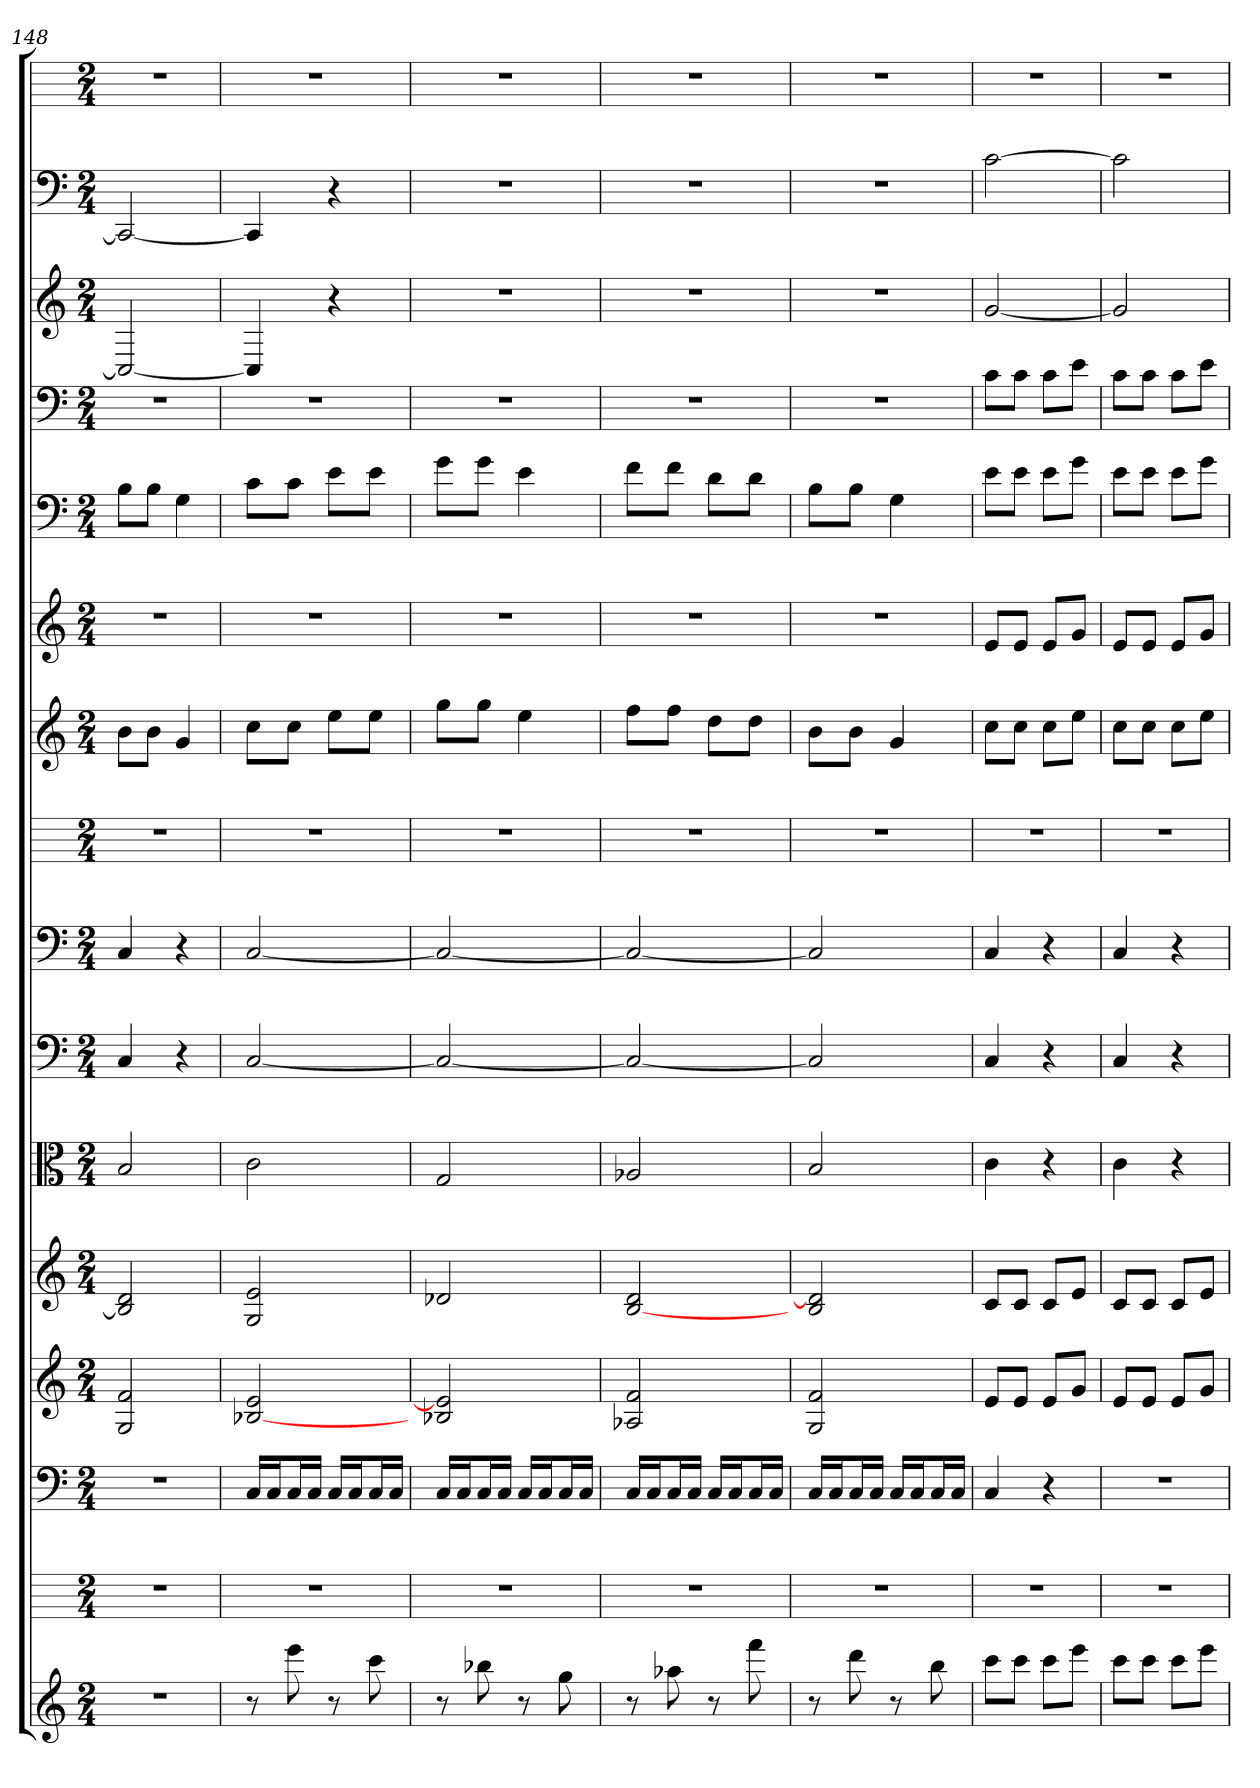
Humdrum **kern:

**kern	**kern	**kern	**kern	**kern	**kern	**kern	**kern	**kern	**kern	**kern	**kern	**kern	**kern	**kern	**kern
*part16	*part15	*part14	*part13	*part12	*part11	*part10	*part9	*part8	*part7	*part6	*part5	*part4	*part3	*part2	*part1
*staff16	*staff15	*staff14	*staff13	*staff12	*staff11	*staff10	*staff9	*staff8	*staff7	*staff6	*staff5	*staff4	*staff3	*staff2	*staff1
*	*	*clefF4	*	*	*clefC3	*clefF4	*clefF4	*	*	*	*clefF4	*clefF4	*	*	*
*k[]	*k[]	*k[]	*k[]	*k[]	*k[]	*k[]	*k[]	*k[]	*k[]	*k[]	*k[]	*k[]	*k[]	*k[]	*k[]
*C:	*C:	*C:	*C:	*C:	*C:	*C:	*C:	*C:	*C:	*C:	*C:	*C:	*C:	*C:	*C:
*M2/4	*M2/4	*M2/4	*M2/4	*M2/4	*M2/4	*M2/4	*M2/4	*M2/4	*M2/4	*M2/4	*M2/4	*M2/4	*M2/4	*M2/4	*M2/4
=148	=148	=148	=148	=148	=148	=148	=148	=148	=148	=148	=148	=148	=148	=148	=148
2r	2r	2r	2G 2f	2B] 2d	2B	4C	4C	2r	8bL	2r	8B\L	2r	2C_	2CC_	2r
.	.	.	.	.	.	.	.	.	8bJ	.	8B\J	.	.	.	.
.	.	.	.	.	.	4r	4r	.	4g	.	4G	.	.	.	.
=149	=149	=149	=149	=149	=149	=149	=149	=149	=149	=149	=149	=149	=149	=149	=149
8r	2r	16C/LL	[2B-X 2e	2G 2e	2c	[2C	[2C	2r	8ccL	2r	8c\L	2r	4C]	4CC]	2r
.	.	16C/J	.	.	.	.	.	.	.	.	.	.	.	.	.
8eee	.	16C/L	.	.	.	.	.	.	8ccJ	.	8c\J	.	.	.	.
.	.	16C/JJ	.	.	.	.	.	.	.	.	.	.	.	.	.
8r	.	16C/LL	.	.	.	.	.	.	8eeL	.	8e\L	.	4r	4r	.
.	.	16C/J	.	.	.	.	.	.	.	.	.	.	.	.	.
8ccc	.	16C/L	.	.	.	.	.	.	8eeJ	.	8e\J	.	.	.	.
.	.	16C/JJ	.	.	.	.	.	.	.	.	.	.	.	.	.
=150	=150	=150	=150	=150	=150	=150	=150	=150	=150	=150	=150	=150	=150	=150	=150
8r	2r	16C/LL	2B-X 2e]	2d-X	2G	2C_	2C_	2r	8ggL	2r	8g\L	2r	2r	2r	2r
.	.	16C/J	.	.	.	.	.	.	.	.	.	.	.	.	.
8bb-X	.	16C/L	.	.	.	.	.	.	8ggJ	.	8g\J	.	.	.	.
.	.	16C/JJ	.	.	.	.	.	.	.	.	.	.	.	.	.
8r	.	16C/LL	.	.	.	.	.	.	4ee	.	4e	.	.	.	.
.	.	16C/J	.	.	.	.	.	.	.	.	.	.	.	.	.
8gg	.	16C/L	.	.	.	.	.	.	.	.	.	.	.	.	.
.	.	16C/JJ	.	.	.	.	.	.	.	.	.	.	.	.	.
=151	=151	=151	=151	=151	=151	=151	=151	=151	=151	=151	=151	=151	=151	=151	=151
8r	2r	16C/LL	2A-X 2f	[2B 2d	2A-X	2C_	2C_	2r	8ffL	2r	8f\L	2r	2r	2r	2r
.	.	16C/J	.	.	.	.	.	.	.	.	.	.	.	.	.
8aa-X	.	16C/L	.	.	.	.	.	.	8ffJ	.	8f\J	.	.	.	.
.	.	16C/JJ	.	.	.	.	.	.	.	.	.	.	.	.	.
8r	.	16C/LL	.	.	.	.	.	.	8ddL	.	8d\L	.	.	.	.
.	.	16C/J	.	.	.	.	.	.	.	.	.	.	.	.	.
8fff	.	16C/L	.	.	.	.	.	.	8ddJ	.	8d\J	.	.	.	.
.	.	16C/JJ	.	.	.	.	.	.	.	.	.	.	.	.	.
=152	=152	=152	=152	=152	=152	=152	=152	=152	=152	=152	=152	=152	=152	=152	=152
8r	2r	16C/LL	2G 2f	2B 2d]	2B	2C]	2C]	2r	8bL	2r	8B\L	2r	2r	2r	2r
.	.	16C/J	.	.	.	.	.	.	.	.	.	.	.	.	.
8ddd	.	16C/L	.	.	.	.	.	.	8bJ	.	8B\J	.	.	.	.
.	.	16C/JJ	.	.	.	.	.	.	.	.	.	.	.	.	.
8r	.	16C/LL	.	.	.	.	.	.	4g	.	4G	.	.	.	.
.	.	16C/J	.	.	.	.	.	.	.	.	.	.	.	.	.
8bb	.	16C/L	.	.	.	.	.	.	.	.	.	.	.	.	.
.	.	16C/JJ	.	.	.	.	.	.	.	.	.	.	.	.	.
=153	=153	=153	=153	=153	=153	=153	=153	=153	=153	=153	=153	=153	=153	=153	=153
8cccL	2r	4C	8eL	8cL	4c	4C	4C	2r	8ccL	8eL	8e\L	8c\L	[2g	[2c	2r
8cccJ	.	.	8eJ	8cJ	.	.	.	.	8ccJ	8eJ	8e\J	8c\J	.	.	.
8cccL	.	4r	8eL	8cL	4r	4r	4r	.	8ccL	8eL	8e\L	8c\L	.	.	.
8eeeJ	.	.	8gJ	8eJ	.	.	.	.	8eeJ	8gJ	8g\J	8e\J	.	.	.
=154	=154	=154	=154	=154	=154	=154	=154	=154	=154	=154	=154	=154	=154	=154	=154
8cccL	2r	2r	8eL	8cL	4c	4C	4C	2r	8ccL	8eL	8e\L	8c\L	2g]	2c]	2r
8cccJ	.	.	8eJ	8cJ	.	.	.	.	8ccJ	8eJ	8e\J	8c\J	.	.	.
8cccL	.	.	8eL	8cL	4r	4r	4r	.	8ccL	8eL	8e\L	8c\L	.	.	.
8eeeJ	.	.	8gJ	8eJ	.	.	.	.	8eeJ	8gJ	8g\J	8e\J	.	.	.
=	=	=	=	=	=	=	=	=	=	=	=	=	=	=	=
*-	*-	*-	*-	*-	*-	*-	*-	*-	*-	*-	*-	*-	*-	*-	*-
